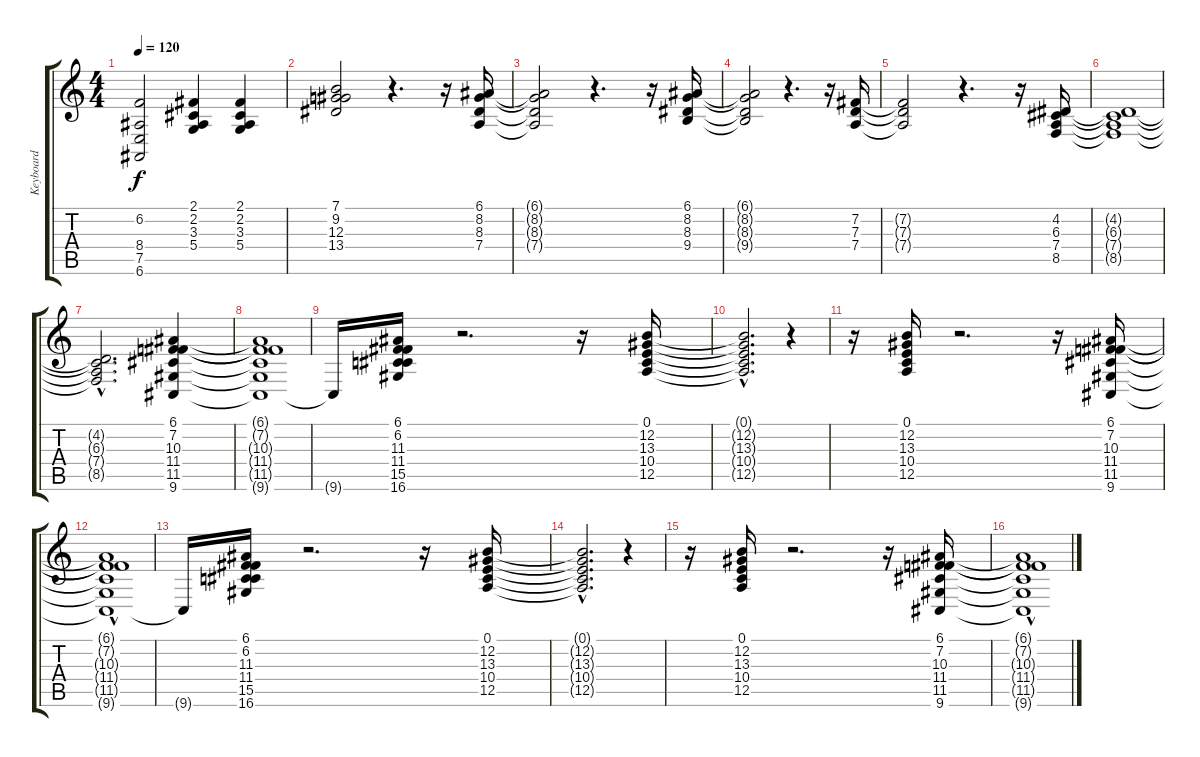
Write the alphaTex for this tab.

\track ("Keyboard" "Keyboard") {instrument pad3polysynth}
\staff {score tabs}
\tuning (E4 B3 G3 D3 A2 E2) {hide}
\ts (4 4)
\tempo 120
\clef g2
\ks c
(6.2{t} 8.4{t} 7.5{t} 6.6{t}).2{dy f} (2.1 2.2 3.3 5.4).4 (2.1 2.2 3.3 5.4).4 |
(7.1 9.2 12.3 13.4).2 r.4{d} r.16 (6.1 8.2 8.3 7.4).16 |
(6.1{t} 8.2{t} 8.3{t} 7.4{t}).2 r.4{d} r.16 (6.1 8.2 8.3 9.4).16 |
(6.1{t} 8.2{t} 8.3{t} 9.4{t}).2 r.4{d} r.16 (7.2 7.3 7.4).16 |
(7.2{t} 7.3{t} 7.4{t}).2 r.4{d} r.16 (4.2 6.3 7.4 8.5).16 |
(4.2{t} 6.3{t} 7.4{t} 8.5{t}).1 |
(4.2{t} 6.3{hac t} 7.4{t} 8.5{t}).2{d} (6.1 7.2 10.3 11.4 11.5 9.6).4 |
(6.1{t} 7.2{t} 10.3{t} 11.4{t} 11.5{t} 9.6{t}).1 |
9.6{t}.16 (6.1 6.2 11.3 11.4 15.5 16.6).16 r.2{d} r.16 (0.1 12.2 13.3 10.4 12.5).16 |
(0.1{hac t} 12.2{hac t} 13.3{hac t} 10.4{hac t} 12.5{hac t}).2{d} r.4 |
r.16 (0.1 12.2 13.3 10.4 12.5).16 r.2{d} r.16 (6.1 7.2 10.3 11.4 11.5 9.6).16 |
(6.1{hac t} 7.2{t} 10.3{hac t} 11.4{hac t} 11.5{hac t} 9.6{t}).1 |
9.6{t}.16 (6.1 6.2 11.3 11.4 15.5 16.6).16 r.2{d} r.16 (0.1 12.2 13.3 10.4 12.5).16 |
(0.1{hac t} 12.2{hac t} 13.3{hac t} 10.4{hac t} 12.5{hac t}).2{d} r.4 |
r.16 (0.1 12.2 13.3 10.4 12.5).16 r.2{d} r.16 (6.1 7.2 10.3 11.4 11.5 9.6).16 |
(6.1{hac t} 7.2{t} 10.3{hac t} 11.4{hac t} 11.5{hac t} 9.6{t}).1
